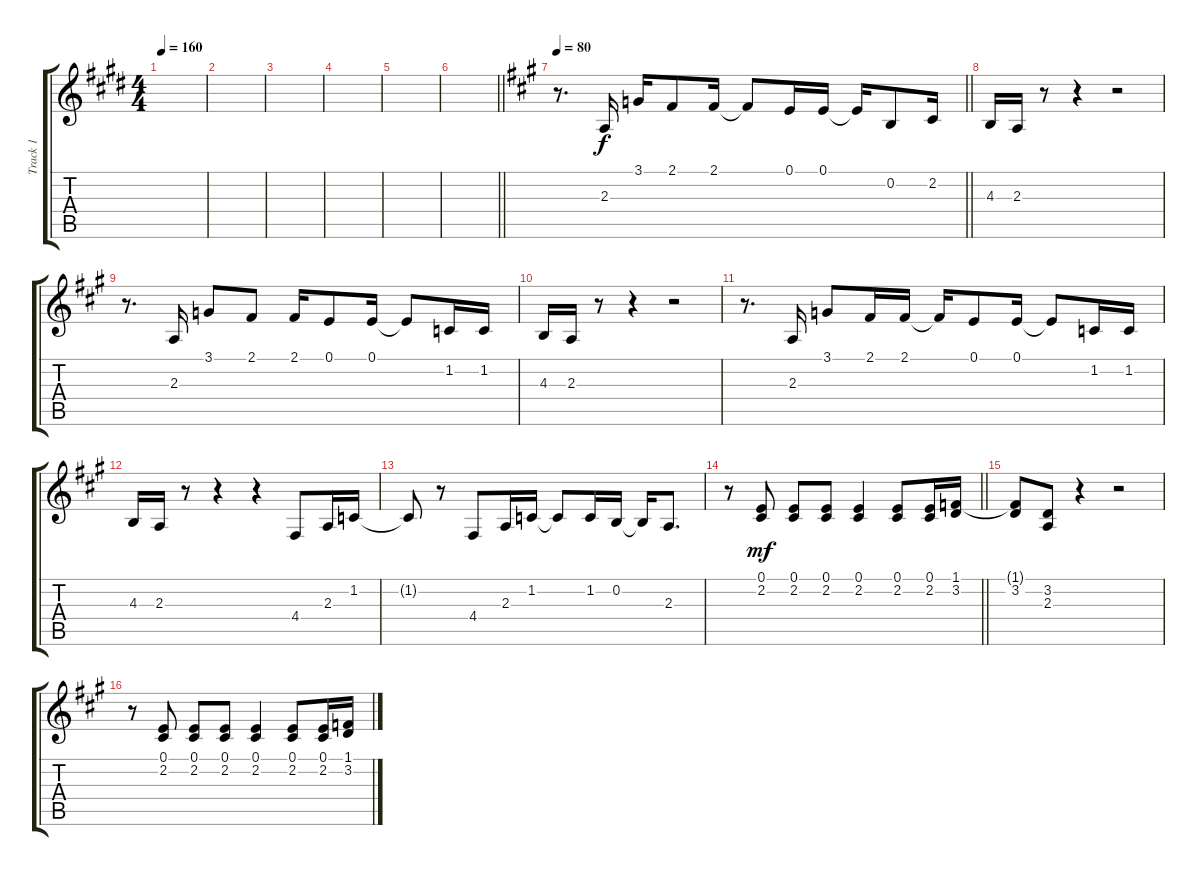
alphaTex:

\track ("Track 1" "Track 1") {instrument tenorsax}
\staff {score tabs}
\tuning (E4 B3 G3 D3 A2 E2) {hide}
\ts (4 4)
\tempo 160
\clef g2
\ks e
|
|
|
|
|
\barLineRight lightlight
|
\tempo 80
\barLineRight lightlight
\ks a
r.8{d} 2.3.16 3.1.16 2.1.8 2.1.16 2.1{t}.8 0.1.16 0.1.16 0.1{t}.16 0.2.8 2.2.16 |
4.3.16 2.3.16 r.8 r.4 r.2 |
r.8{d} 2.3.16 3.1.8 2.1.8 2.1.16 0.1.8 0.1.16 0.1{t}.8 1.2.16 1.2.16 |
4.3.16 2.3.16 r.8 r.4 r.2 |
r.8{d} 2.3.16 3.1.8 2.1.16 2.1.16 2.1{t}.16 0.1.8 0.1.16 0.1{t}.8 1.2.16 1.2.16 |
4.3.16 2.3.16 r.8 r.4 r.4 4.4.8 2.3.16 1.2.16 |
1.2{t}.8 r.8 4.4.8 2.3.16 1.2.16 1.2{t}.8 1.2.16 0.2.16 0.2{t}.16 2.3.8{d} |
\barLineRight lightlight
r.8 (0.1 2.2).8{dy mf} (0.1 2.2).8 (0.1 2.2).8 (0.1 2.2).4 (0.1 2.2).8 (0.1 2.2).16 (1.1 3.2).16 |
(1.1{t} 3.2).8 (3.2 2.3).8 r.4 r.2 |
r.8 (0.1 2.2).8 (0.1 2.2).8 (0.1 2.2).8 (0.1 2.2).4 (0.1 2.2).8 (0.1 2.2).16 (1.1 3.2).16
